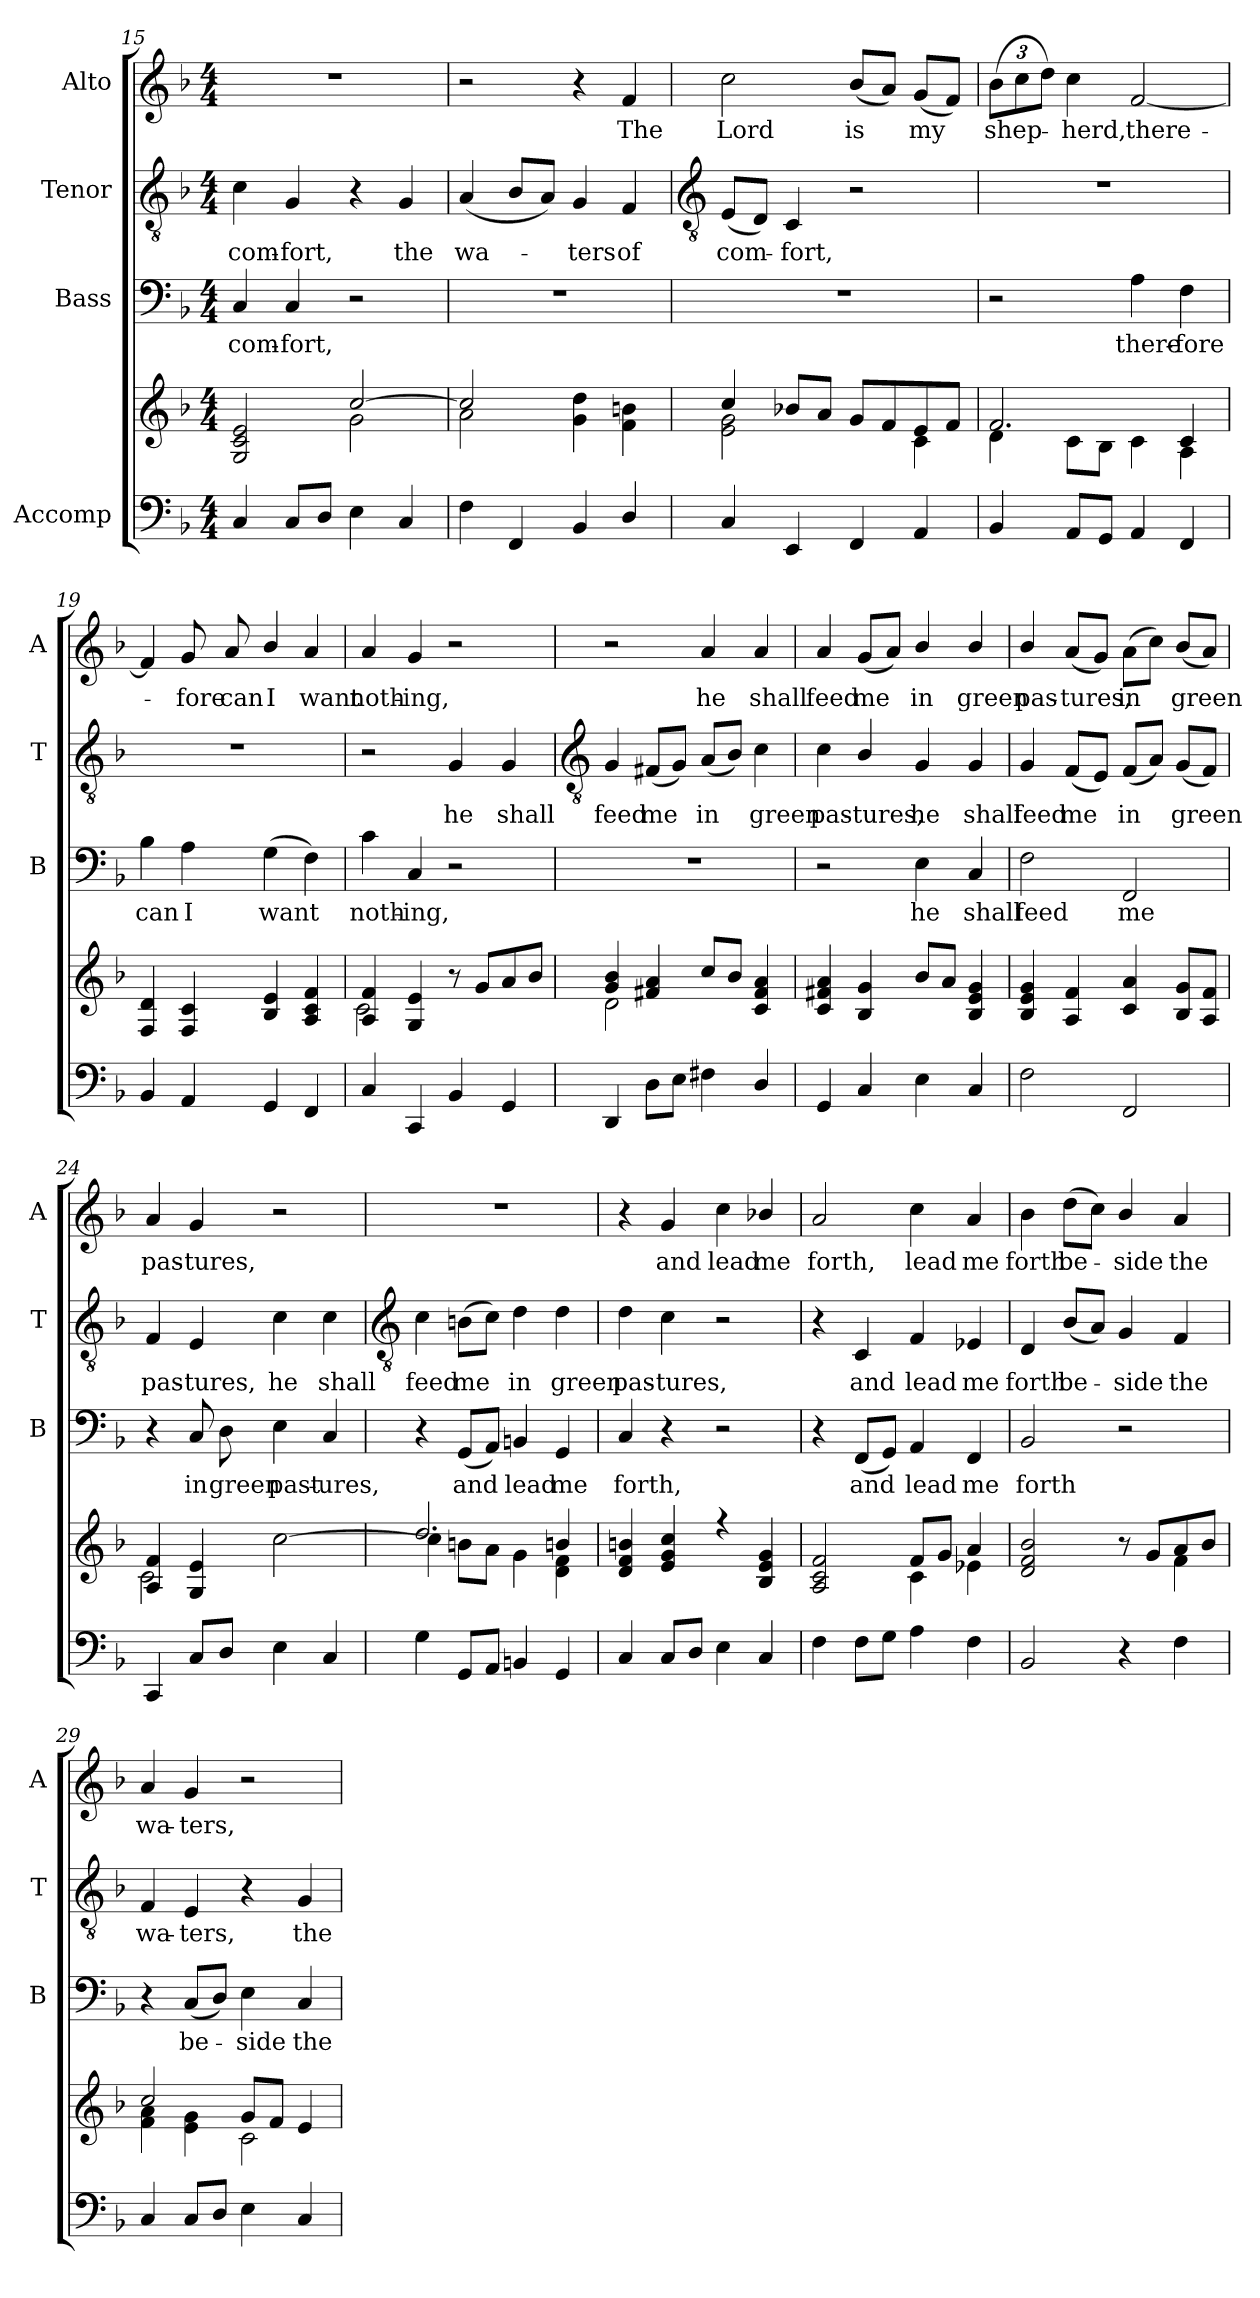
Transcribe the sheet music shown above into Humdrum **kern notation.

**kern	**kern	**kern	**text	**kern	**text	**kern	**text
*part4	*part4	*part3	*part3	*part2	*part2	*part1	*part1
*staff5	*staff4	*staff3	*staff3	*staff2	*staff2	*staff1	*staff1
*I"Accomp	*	*I"Bass	*	*I"Tenor	*	*I"Alto	*
*	*	*I'B	*	*I'T	*	*I'A	*
*clefF4	*clefG2	*clefF4	*	*clefGv2	*	*clefG2	*
*k[b-]	*k[b-]	*k[b-]	*	*k[b-]	*	*k[b-]	*
*F:	*F:	*F:	*	*F:	*	*F:	*
*M4/4	*M4/4	*M4/4	*	*M4/4	*	*M4/4	*
=15	=15	=15	=15	=15	=15	=15	=15
*	*^	*	*	*	*	*	*
!	!	!	!	!LO:LY:b	!	!LO:LY:b	!	!
4C	2G/ 2c/ 2e/	2ryy	4C	com-	4c	com-	1r	.
!	!	!	!	!LO:LY:b	!	!LO:LY:b	!	!
8CL	.	.	4C	-fort,	4G	-fort,	.	.
8DJ	.	.	.	.	.	.	.	.
4E	[2cc/	2g\	2r	.	4r	.	.	.
!	!	!	!	!	!	!LO:LY:b	!	!
4C	.	.	.	.	4G	the	.	.
=16	=16	=16	=16	=16	=16	=16	=16	=16
!	!	!	!	!	!	!LO:LY:b	!	!
4F	2cc/]	2a\	1r	.	(<4A	wa-	2r	.
4FF	.	.	.	.	8B-L	.	.	.
.	.	.	.	.	8AJ)	.	.	.
!	!	!	!	!	!	!LO:LY:b	!	!
4BB-	2ryy	4g\ 4dd\	.	.	4G	ters	4r	.
!	!	!	!	!	!	!LO:LY:b	!	!LO:LY:b
4D/	.	4f\ 4bn\	.	.	4F	of	4f	The
!!LO:LB:g=z
=17	=17	=17	=17	=17	=17	=17	=17	=17
*	*	*	*	*	*clefGv2	*	*	*
!	!	!	!	!	!	!LO:LY:b	!	!LO:LY:b
4C	4cc/	2e\ 2g\	1r	.	(<8EL	com-	2cc	Lord
.	.	.	.	.	8DJ)	.	.	.
!	!	!	!	!	!	!LO:LY:b	!	!
4EE	8b-X/L	.	.	.	4C	fort,	.	.
.	8a/J	.	.	.	.	.	.	.
!	!	!	!	!	!	!	!	!LO:LY:b
4FF	8g/L	4ryy	.	.	2r	.	(<8b-L	is
.	8f/	.	.	.	.	.	8aJ)	.
!	!	!	!	!	!	!	!	!LO:LY:b
4AA	8e/	4c\	.	.	.	.	(<8gL	my
.	8f/J	.	.	.	.	.	8fJ)	.
=18	=18	=18	=18	=18	=18	=18	=18	=18
!	!	!	!	!	!	!	!	!LO:LY:b
4BB-	2.f/	4d\	2r	.	1r	.	(>12b-L	shep-
.	.	.	.	.	.	.	12cc	.
.	.	.	.	.	.	.	12ddJ)	.
!	!	!	!	!	!	!	!	!LO:LY:b
8AAL	.	8c\L	.	.	.	.	4cc	herd,
8GGJ	.	8B-\J	.	.	.	.	.	.
!	!	!	!	!LO:LY:b	!	!	!	!LO:LY:b
4AA	.	4c\	4A	there-	.	.	[2f	there-
!	!	!	!	!LO:LY:b	!	!	!	!
4FF	4c/	4A\	4F	-fore	.	.	.	.
=19	=19	=19	=19	=19	=19	=19	=19	=19
!	!	!	!	!LO:LY:b	!	!	!	!
4BB-	4F/ 4d/	1ryy	4B-	can	1r	.	4f]	.
!	!	!	!	!LO:LY:b	!	!	!	!LO:LY:b
4AA	4F/ 4c/	.	4A	I	.	.	8g	fore
!	!	!	!	!	!	!	!	!LO:LY:b
.	.	.	.	.	.	.	8a	can
!	!	!	!	!LO:LY:b	!	!	!	!LO:LY:b
4GG	4B-/ 4e/	.	(>4G	want	.	.	4b-/	I
!	!	!	!	!	!	!	!	!LO:LY:b
4FF	4A/ 4c/ 4f/	.	4F)	.	.	.	4a	want
=20	=20	=20	=20	=20	=20	=20	=20	=20
!	!	!	!	!LO:LY:b	!	!	!	!LO:LY:b
4C	4A/ 4f/	2c\	4c	noth-	2r	.	4a	noth-
!	!	!	!	!LO:LY:b	!	!	!	!LO:LY:b
4CC	4G/ 4e/	.	4C	-ing,	.	.	4g	-ing,
!	!	!	!	!	!	!LO:LY:b	!	!
4BB-	8r	2ryy	2r	.	4G	he	2r	.
.	8g/L	.	.	.	.	.	.	.
!	!	!	!	!	!	!LO:LY:b	!	!
4GG	8a/	.	.	.	4G	shall	.	.
.	8b-/J	.	.	.	.	.	.	.
!!LO:LB:g=z
=21	=21	=21	=21	=21	=21	=21	=21	=21
*	*	*	*	*	*clefGv2	*	*	*
!	!	!	!	!	!	!LO:LY:b	!	!
4DD	4g/ 4b-/	2d\	1r	.	4G	feed	2r	.
!	!	!	!	!	!	!LO:LY:b	!	!
8DL	4f#X/ 4a/	.	.	.	(<8F#XL	me	.	.
8EJ	.	.	.	.	8GJ)	.	.	.
!	!	!	!	!	!	!LO:LY:b	!	!LO:LY:b
4F#X	8cc/L	2ryy	.	.	(<8AL	in	4a	he
.	8b-/J	.	.	.	8B-J)	.	.	.
!	!	!	!	!	!	!LO:LY:b	!	!LO:LY:b
4D/	4c/ 4f#/ 4a/	.	.	.	4c	green	4a	shall
=22	=22	=22	=22	=22	=22	=22	=22	=22
!	!	!	!	!	!	!LO:LY:b	!	!LO:LY:b
4GG	4c/ 4f#X/ 4a/	1ryy	2r	.	4c	pas-	4a	feed
!	!	!	!	!	!	!LO:LY:b	!	!LO:LY:b
4C	4B-/ 4g/	.	.	.	4B-/	-tures,	(<8gL	me
.	.	.	.	.	.	.	8aJ)	.
!	!	!	!	!LO:LY:b	!	!LO:LY:b	!	!LO:LY:b
4E	8b-/L	.	4E	he	4G	he	4b-/	in
.	8a/J	.	.	.	.	.	.	.
!	!	!	!	!LO:LY:b	!	!LO:LY:b	!	!LO:LY:b
4C	4B-/ 4e/ 4g/	.	4C	shall	4G	shall	4b-/	green
=23	=23	=23	=23	=23	=23	=23	=23	=23
!	!	!	!	!LO:LY:b	!	!LO:LY:b	!	!LO:LY:b
2F	4B-/ 4e/ 4g/	1ryy	2F	feed	4G	feed	4b-/	pas-
!	!	!	!	!	!	!LO:LY:b	!	!LO:LY:b
.	4A/ 4f/	.	.	.	(<8FL	me	(<8aL	-tures,
.	.	.	.	.	8EJ)	.	8gJ)	.
!	!	!	!	!LO:LY:b	!	!LO:LY:b	!	!LO:LY:b
2FF	4c/ 4a/	.	2FF	me	(<8FL	in	(>8aL	in
.	.	.	.	.	8AJ)	.	8ccJ)	.
!	!	!	!	!	!	!LO:LY:b	!	!LO:LY:b
.	8B-/ 8g/L	.	.	.	(<8GL	green	(<8b-L	green
.	8A/ 8f/J	.	.	.	8FJ)	.	8aJ)	.
=24	=24	=24	=24	=24	=24	=24	=24	=24
!	!	!	!	!	!	!LO:LY:b	!	!LO:LY:b
4CC	4A/ 4f/	2c\	4r	.	4F	pas-	4a	pas-
!	!	!	!	!LO:LY:b	!	!LO:LY:b	!	!LO:LY:b
8CL	4G/ 4e/	.	8C	in	4E	-tures,	4g	-tures,
!	!	!	!	!LO:LY:b	!	!	!	!
8DJ	.	.	8D	green	.	.	.	.
!	!	!	!	!LO:LY:b	!	!LO:LY:b	!	!
4E	2ryy	[2cc\	4E	past-	4c	he	2r	.
!	!	!	!	!LO:LY:b	!	!LO:LY:b	!	!
4C	.	.	4C	-ures,	4c	shall	.	.
!!LO:LB:g=z
=25	=25	=25	=25	=25	=25	=25	=25	=25
*	*	*	*	*	*clefGv2	*	*	*
!	!	!	!	!	!	!LO:LY:b	!	!
4G	2.dd/	4cc\]	4r	.	4c	feed	1r	.
!	!	!	!	!LO:LY:b	!	!LO:LY:b	!	!
8GGL	.	8bn\L	(<8GGL	and	(>8BnL	me	.	.
8AAJ	.	8a\J	8AAJ)	.	8cJ)	.	.	.
!	!	!	!	!LO:LY:b	!	!LO:LY:b	!	!
4BBn	.	4g\	4BBn	lead	4d	in	.	.
!	!	!	!	!LO:LY:b	!	!LO:LY:b	!	!
4GG	4bn/	4d\ 4f\	4GG	me	4d	green	.	.
=26	=26	=26	=26	=26	=26	=26	=26	=26
!	!	!	!	!LO:LY:b	!	!LO:LY:b	!	!
4C	4d/ 4f/ 4bn/	1ryy	4C	forth,	4d	pas-	4r	.
!	!	!	!	!	!	!LO:LY:b	!	!LO:LY:b
8CL	4e/ 4g/ 4cc/	.	4r	.	4c	-tures,	4g	and
8DJ	.	.	.	.	.	.	.	.
!	!	!	!	!	!	!	!	!LO:LY:b
4E	4r	.	2r	.	2r	.	4cc	lead
!	!	!	!	!	!	!	!	!LO:LY:b
4C	4B-/ 4e/ 4g/	.	.	.	.	.	4b-X/	me
=27	=27	=27	=27	=27	=27	=27	=27	=27
!	!	!	!	!	!	!	!	!LO:LY:b
4F	2A/ 2c/ 2f/	2ryy	4r	.	4r	.	2a	forth,
!	!	!	!	!LO:LY:b	!	!LO:LY:b	!	!
8FL	.	.	(<8FFL	and	4C	and	.	.
8GJ	.	.	8GGJ)	.	.	.	.	.
!	!	!	!	!LO:LY:b	!	!LO:LY:b	!	!LO:LY:b
4A	8f/L	4c\	4AA	lead	4F	lead	4cc	lead
.	8g/J	.	.	.	.	.	.	.
!	!	!	!	!LO:LY:b	!	!LO:LY:b	!	!LO:LY:b
4F	4a/	4e-X\	4FF	me	4E-X	me	4a	me
=28	=28	=28	=28	=28	=28	=28	=28	=28
!	!	!	!	!LO:LY:b	!	!LO:LY:b	!	!LO:LY:b
2BB-	2d/ 2f/ 2b-/	2ryy	2BB-	forth	4D	forth	4b-	forth
!	!	!	!	!	!	!LO:LY:b	!	!LO:LY:b
.	.	.	.	.	(<8B-L	be-	(>8ddL	be-
.	.	.	.	.	8AJ)	.	8ccJ)	.
!	!	!	!	!	!	!LO:LY:b	!	!LO:LY:b
4r	8r	4ryy	2r	.	4G	side	4b-/	side
.	8g/L	.	.	.	.	.	.	.
!	!	!	!	!	!	!LO:LY:b	!	!LO:LY:b
4F	8a/	4f\	.	.	4F	the	4a	the
.	8b-/J	.	.	.	.	.	.	.
=29	=29	=29	=29	=29	=29	=29	=29	=29
!	!	!	!	!	!	!LO:LY:b	!	!LO:LY:b
4C	2cc/	4f\ 4a\	4r	.	4F	wa-	4a	wa-
!	!	!	!	!LO:LY:b	!	!LO:LY:b	!	!LO:LY:b
8CL	.	4e\ 4g\	(<8CL	be-	4E	-ters,	4g	-ters,
8DJ	.	.	8DJ)	.	.	.	.	.
!	!	!	!	!LO:LY:b	!	!	!	!
4E	8g/L	2c\	4E	side	4r	.	2r	.
.	8f/J	.	.	.	.	.	.	.
!	!	!	!	!LO:LY:b	!	!LO:LY:b	!	!
4C	4e/	.	4C	the	4G	the	.	.
*	*v	*v	*	*	*	*	*	*
=	=	=	=	=	=	=	=
*-	*-	*-	*-	*-	*-	*-	*-
